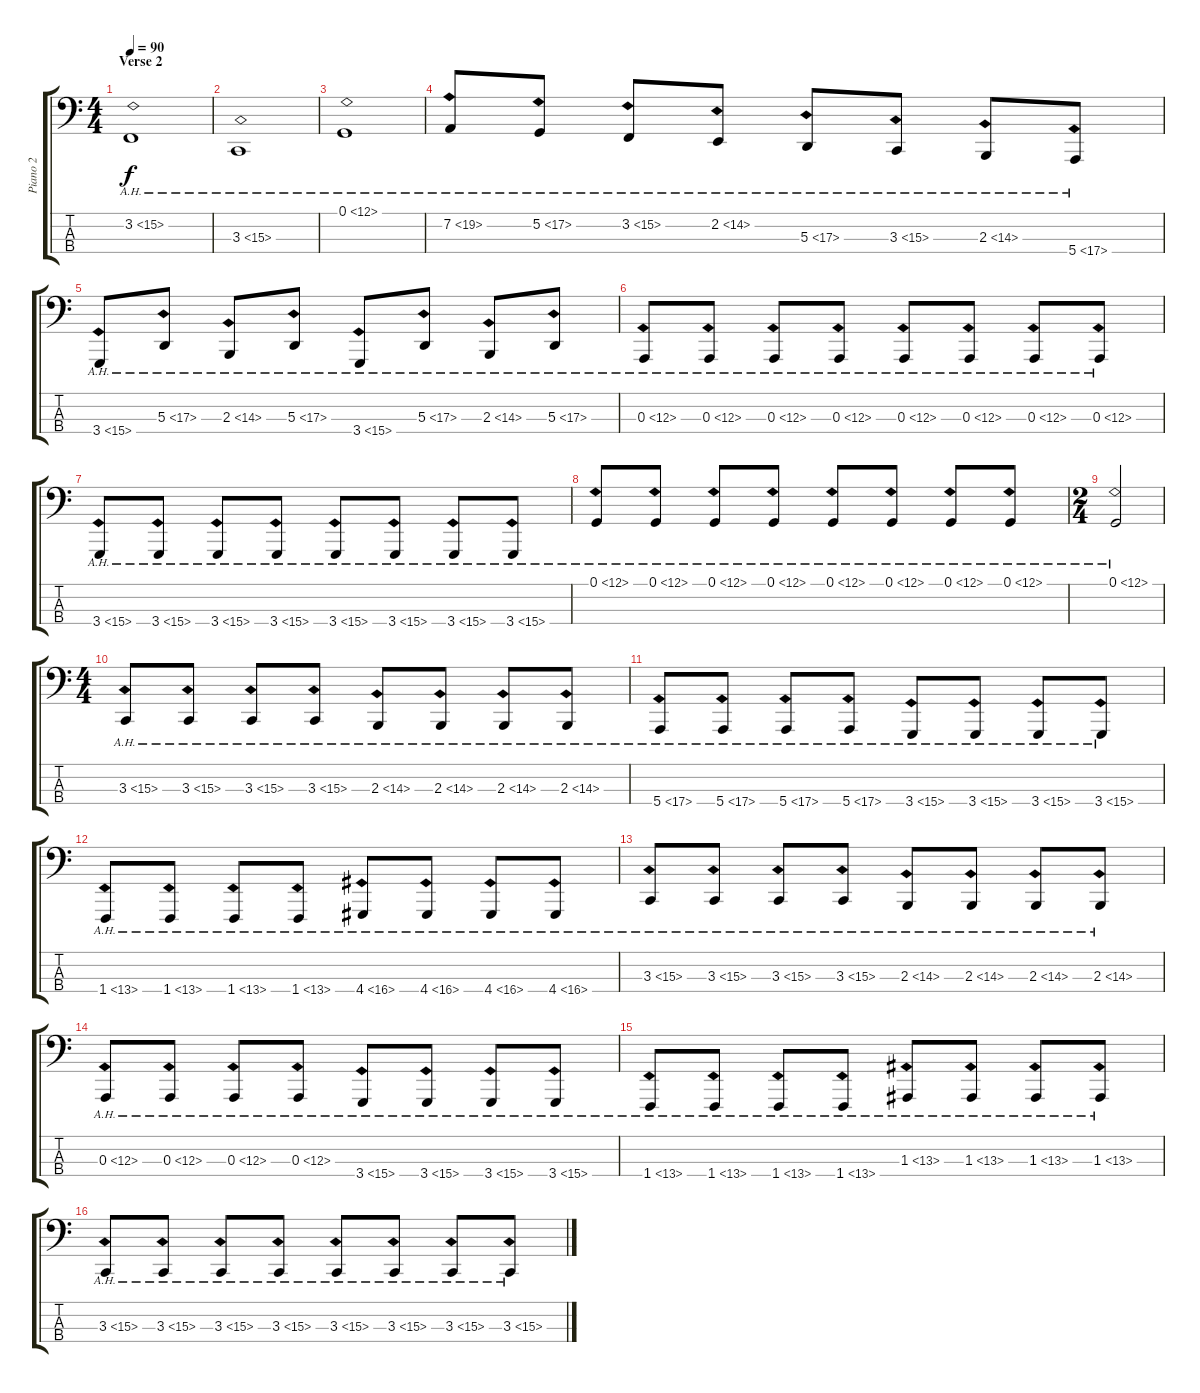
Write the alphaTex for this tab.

\track ("Piano 2" "Piano 2") {instrument acousticgrandpiano}
\staff {score tabs}
\tuning (G2 D2 A1 E1) {hide}
\ts (4 4)
\section ("" "Verse 2")
\tempo 90
\clef f4
\ks c
3.2{ah 12}.1{dy f} |
3.3{ah 12}.1 |
0.1{ah 12}.1 |
7.2{ah 12}.8 5.2{ah 12}.8 3.2{ah 12}.8 2.2{ah 12}.8 5.3{ah 12}.8 3.3{ah 12}.8 2.3{ah 12}.8 5.4{ah 12}.8 |
3.4{ah 12}.8 5.3{ah 12}.8 2.3{ah 12}.8 5.3{ah 12}.8 3.4{ah 12}.8 5.3{ah 12}.8 2.3{ah 12}.8 5.3{ah 12}.8 |
0.3{ah 12}.8 0.3{ah 12}.8 0.3{ah 12}.8 0.3{ah 12}.8 0.3{ah 12}.8 0.3{ah 12}.8 0.3{ah 12}.8 0.3{ah 12}.8 |
3.4{ah 12}.8 3.4{ah 12}.8 3.4{ah 12}.8 3.4{ah 12}.8 3.4{ah 12}.8 3.4{ah 12}.8 3.4{ah 12}.8 3.4{ah 12}.8 |
0.1{ah 12}.8 0.1{ah 12}.8 0.1{ah 12}.8 0.1{ah 12}.8 0.1{ah 12}.8 0.1{ah 12}.8 0.1{ah 12}.8 0.1{ah 12}.8 |
\ts (2 4)
0.1{ah 12}.2 |
\ts (4 4)
3.3{ah 12}.8 3.3{ah 12}.8 3.3{ah 12}.8 3.3{ah 12}.8 2.3{ah 12}.8 2.3{ah 12}.8 2.3{ah 12}.8 2.3{ah 12}.8 |
5.4{ah 12}.8 5.4{ah 12}.8 5.4{ah 12}.8 5.4{ah 12}.8 3.4{ah 12}.8 3.4{ah 12}.8 3.4{ah 12}.8 3.4{ah 12}.8 |
1.4{ah 12}.8 1.4{ah 12}.8 1.4{ah 12}.8 1.4{ah 12}.8 4.4{ah 12}.8 4.4{ah 12}.8 4.4{ah 12}.8 4.4{ah 12}.8 |
3.3{ah 12}.8 3.3{ah 12}.8 3.3{ah 12}.8 3.3{ah 12}.8 2.3{ah 12}.8 2.3{ah 12}.8 2.3{ah 12}.8 2.3{ah 12}.8 |
0.3{ah 12}.8 0.3{ah 12}.8 0.3{ah 12}.8 0.3{ah 12}.8 3.4{ah 12}.8 3.4{ah 12}.8 3.4{ah 12}.8 3.4{ah 12}.8 |
1.4{ah 12}.8 1.4{ah 12}.8 1.4{ah 12}.8 1.4{ah 12}.8 1.3{ah 12}.8 1.3{ah 12}.8 1.3{ah 12}.8 1.3{ah 12}.8 |
3.3{ah 12}.8 3.3{ah 12}.8 3.3{ah 12}.8 3.3{ah 12}.8 3.3{ah 12}.8 3.3{ah 12}.8 3.3{ah 12}.8 3.3{ah 12}.8
